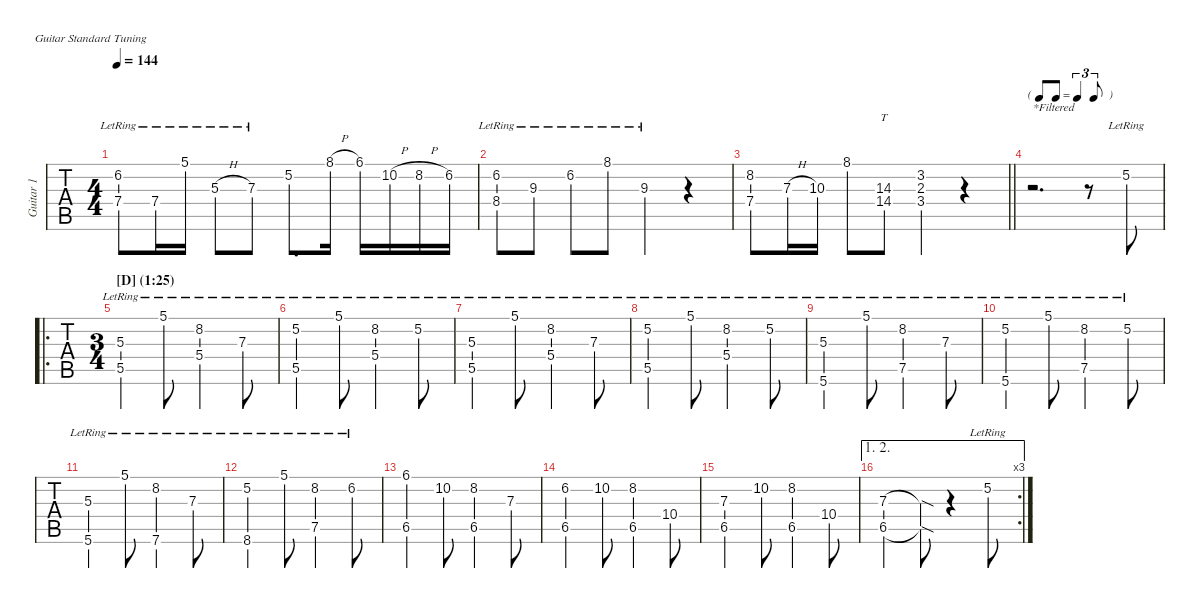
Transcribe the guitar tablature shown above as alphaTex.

\defaultSystemsLayout 4
\hideDynamics
\bracketExtendMode nobrackets
\multiTrackTrackNamePolicy allsystems
\firstSystemTrackNameMode fullname
\otherSystemsTrackNameMode fullname
\otherSystemsTrackNameOrientation horizontal
\track ("Guitar 1" "Guitar 1") {instrument overdrivenguitar}
\staff {tabs}
\tuning (E4 B3 G3 D3 A2 E2)
\ts (4 4)
\scale
1.00053
\tempo 144
\accidentals auto
\clef g2
\ottava regular
\simile none
\ks c
(7.4{lr} 6.2{lr}).8{dy mf} 7.4{lr}.16 5.1{lr}.16 5.3{h lr}.8 7.3{lr}.8 5.2.8{d} 8.1{h}.16 6.1{acc #}.16{beam merge} 10.2{h}.16 8.2{h}.16 6.2.16 |
\scale
1.00838 (6.2{lr acc #} 8.4{lr acc #}).8 9.3{lr}.8 6.2{lr acc #}.8 8.1{lr acc #}.8 9.3{lr}.4 r.4 |
\scale
0.99581
\barLineRight lightlight
(7.4 8.2).8 7.3{h}.16 10.3.16 8.1.8 (14.3 14.4).8{tt} (3.4{st} 2.3{st} 3.2{st}).4 r.4 |
\tf triplet8th
\scale
0.995809 r.2{d txt "*Filtered" instrument distortionguitar} r.8 5.2{lr}.8 |
\ro
\ts (3 4)
\beaming (8 2 2 2)
\section ("D" "(1:25)")
\scale
1.00569 (5.3{lr} 5.5{lr}).4 5.1{lr}.8 (8.2{lr} 5.4{lr}).4 7.3{lr}.8 |
\scale
0.993926 (5.5{lr} 5.2{lr}).4 5.1{lr}.8 (8.2{lr} 5.4{lr}).4 5.2{lr}.8 |
\scale
1.00228 (5.3{lr} 5.5{lr}).4 5.1{lr}.8 (8.2{lr} 5.4{lr}).4 7.3{lr}.8 |
\scale
0.998103 (5.5{lr} 5.2{lr}).4 5.1{lr}.8 (8.2{lr} 5.4{lr}).4 5.2{lr}.8 |
\scale
1.00617 (5.3{lr} 5.6{lr}).4 5.1{lr}.8 (8.2{lr} 7.5{lr}).4 7.3{lr}.8 |
\scale
0.999337 (5.6{lr} 5.2{lr}).4 5.1{lr}.8 (8.2{lr} 7.5{lr}).4 5.2{lr}.8 |
\scale
0.999336 (5.3{lr} 5.6{lr}).4 5.1{lr}.8 (8.2{lr} 7.6{lr}).4 7.3{lr}.8 |
\scale
0.995156 (8.6{lr} 5.2{lr}).4 5.1{lr}.8 (8.2{lr} 7.5{lr}).4 6.2{lr}.8 |
\scale
1.00032 (6.5{acc #} 6.1{acc #}).4 10.2.8 (8.2 6.5{acc #}).4 7.3.8 |
\scale
0.997668 (6.5{acc #} 6.2).4 10.2.8 (8.2 6.5{acc #}).4 10.4.8 |
\scale
0.993488 (6.5{acc #} 7.3).4 10.2.8 (8.2 6.5{acc #}).4 10.4.8 |
\ae (1 2)
\rc 3
\scale
1.00852 (6.5{acc #} 7.3).4 (7.3{sod t} 6.5{sod t acc #}).8 r.4 5.2{lr}.8
